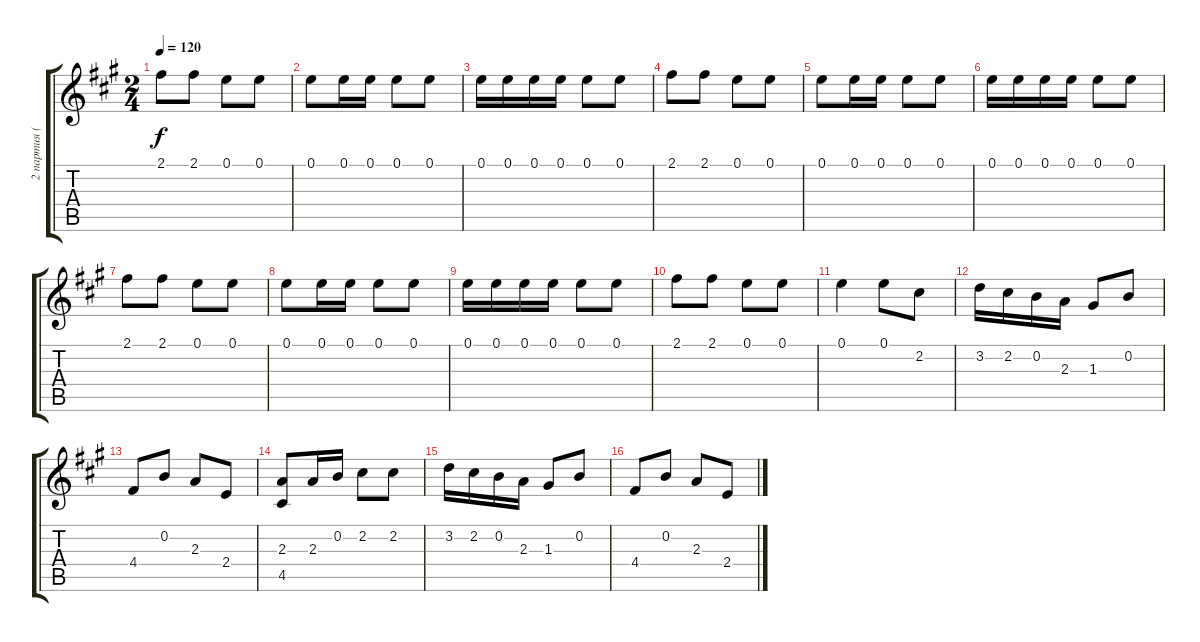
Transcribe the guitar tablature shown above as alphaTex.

\track ("2 партия (Guitar 2)" "2 партия (") {instrument acousticguitarnylon}
\staff {score tabs}
\tuning (E4 B3 G3 D3 A2 E2) {hide}
\ts (2 4)
\tempo 120
\clef g2
\ks a
2.1.8{dy f} 2.1.8 0.1.8 0.1.8 |
0.1.8 0.1.16 0.1.16 0.1.8 0.1.8 |
0.1.16 0.1.16 0.1.16 0.1.16 0.1.8 0.1.8 |
2.1.8 2.1.8 0.1.8 0.1.8 |
0.1.8 0.1.16 0.1.16 0.1.8 0.1.8 |
0.1.16 0.1.16 0.1.16 0.1.16 0.1.8 0.1.8 |
2.1.8 2.1.8 0.1.8 0.1.8 |
0.1.8 0.1.16 0.1.16 0.1.8 0.1.8 |
0.1.16 0.1.16 0.1.16 0.1.16 0.1.8 0.1.8 |
2.1.8 2.1.8 0.1.8 0.1.8 |
0.1.4 0.1.8 2.2.8 |
3.2.16 2.2.16 0.2.16 2.3.16 1.3.8 0.2.8 |
4.4.8 0.2.8 2.3.8 2.4.8 |
(2.3 4.5).8 2.3.16 0.2.16 2.2.8 2.2.8 |
3.2.16 2.2.16 0.2.16 2.3.16 1.3.8 0.2.8 |
4.4.8 0.2.8 2.3.8 2.4.8
